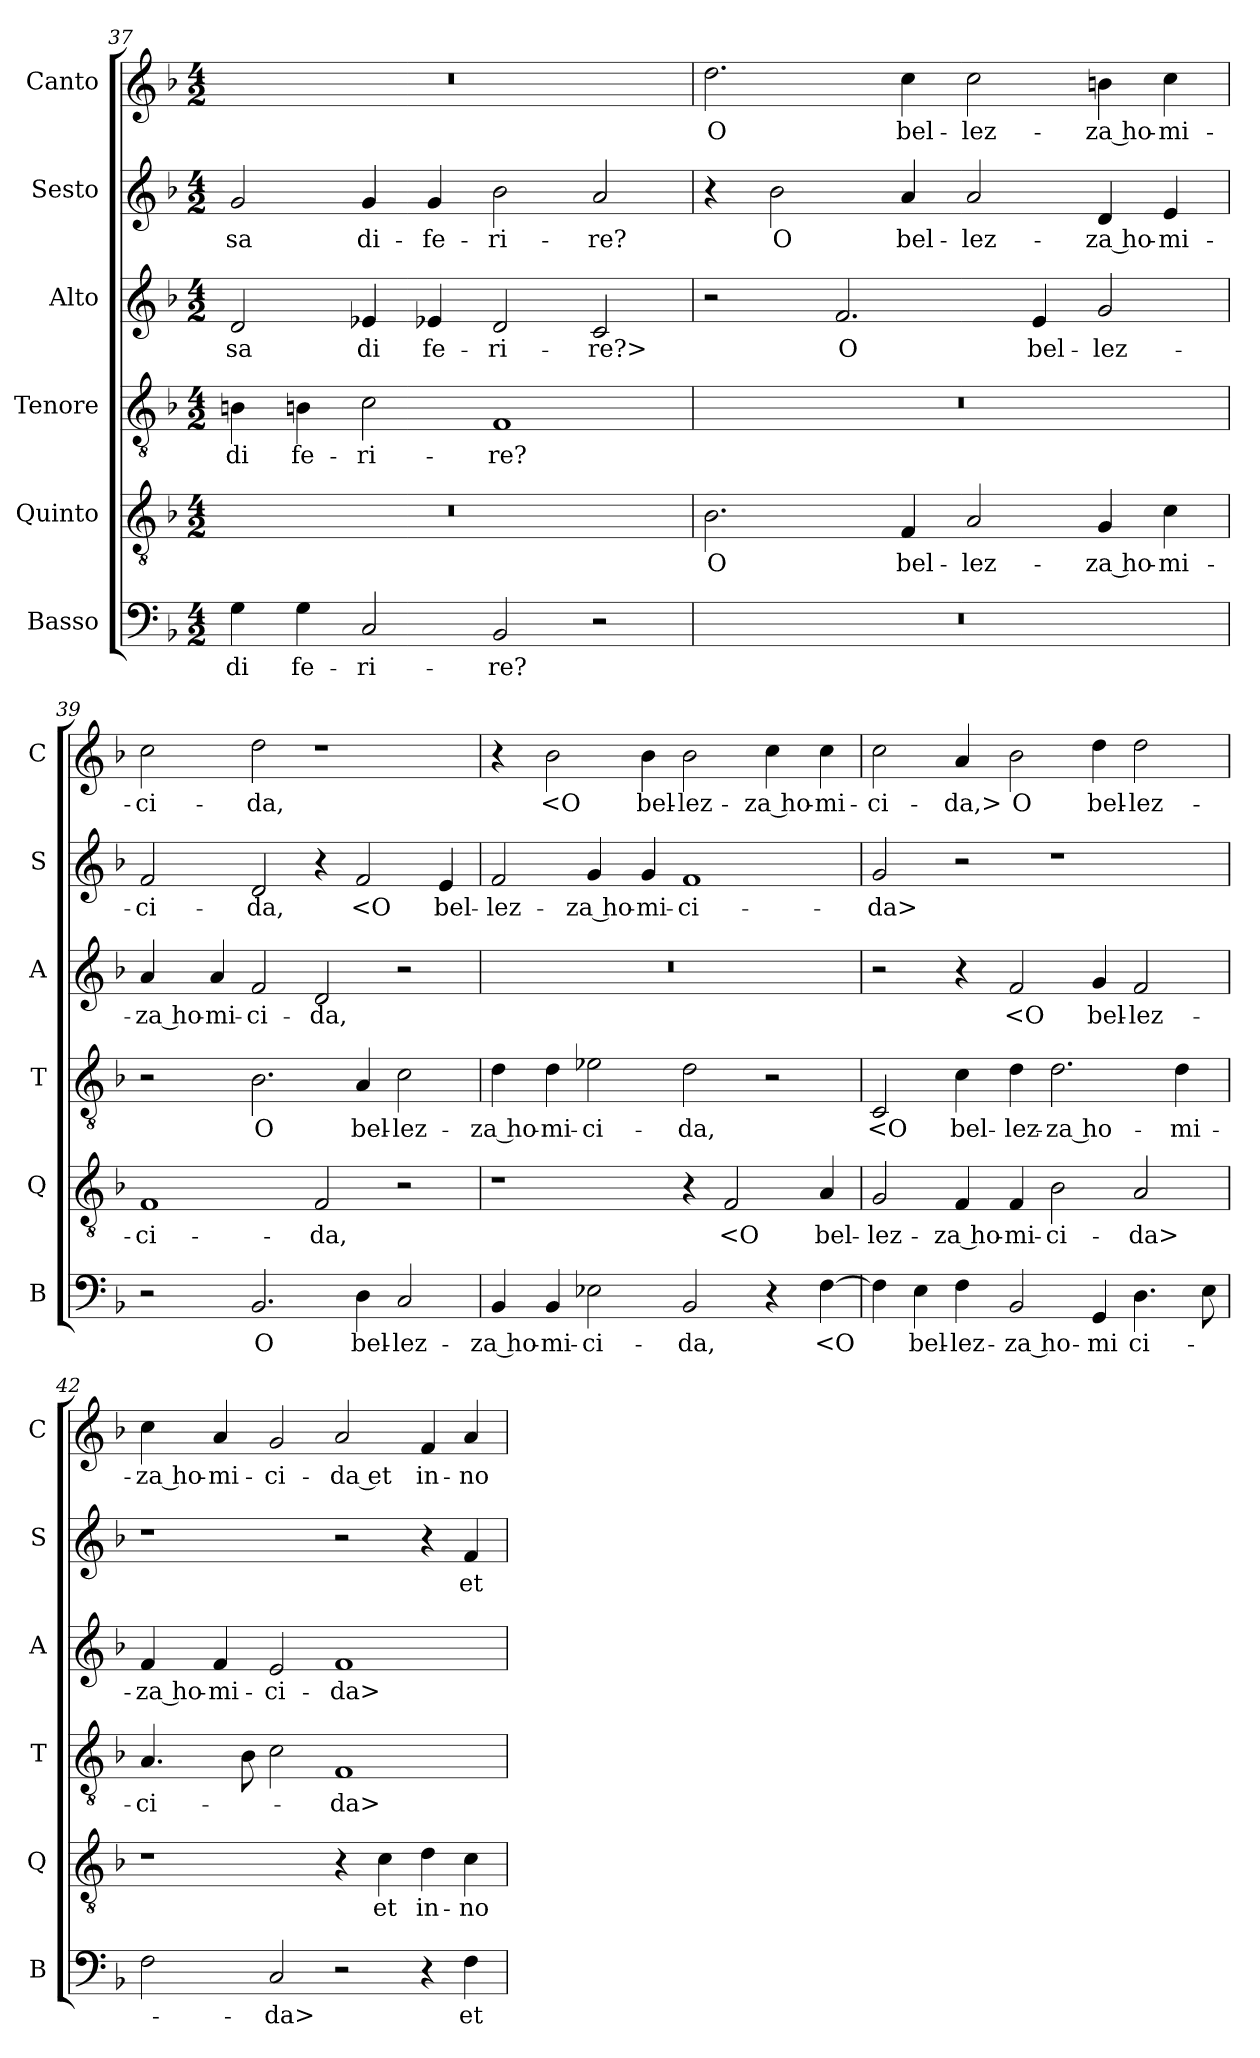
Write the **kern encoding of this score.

**kern	**text	**kern	**text	**kern	**text	**kern	**text	**kern	**text	**kern	**text
*part6	*part6	*part5	*part5	*part4	*part4	*part3	*part3	*part2	*part2	*part1	*part1
*staff6	*staff6	*staff5	*staff5	*staff4	*staff4	*staff3	*staff3	*staff2	*staff2	*staff1	*staff1
*I"Basso	*	*I"Quinto	*	*I"Tenore	*	*I"Alto	*	*I"Sesto	*	*I"Canto	*
*I'B	*	*I'Q	*	*I'T	*	*I'A	*	*I'S	*	*I'C	*
*clefF4	*	*clefGv2	*	*clefGv2	*	*clefG2	*	*clefG2	*	*clefG2	*
*k[b-]	*	*k[b-]	*	*k[b-]	*	*k[b-]	*	*k[b-]	*	*k[b-]	*
*M4/2	*	*M4/2	*	*M4/2	*	*M4/2	*	*M4/2	*	*M4/2	*
=37	=37	=37	=37	=37	=37	=37	=37	=37	=37	=37	=37
4G	di	0r	.	4Bn	di	2d	sa	2g	sa	0r	.
4G	fe-	.	.	4Bn	fe-	.	.	.	.	.	.
2C	-ri-	.	.	2c	-ri-	4e-X	di	4g	di-	.	.
.	.	.	.	.	.	4e-X	fe-	4g	-fe-	.	.
2BB-	-re?	.	.	1F	-re?	2d	-ri-	2b-	-ri-	.	.
2r	.	.	.	.	.	2c	-re?>	2a	-re?	.	.
=38	=38	=38	=38	=38	=38	=38	=38	=38	=38	=38	=38
0r	.	2.B-	O	0r	.	2r	.	4r	.	2.dd	O
.	.	.	.	.	.	.	.	2b-	O	.	.
.	.	.	.	.	.	2.f	O	.	.	.	.
.	.	4F	bel-	.	.	.	.	4a	bel-	4cc	bel-
.	.	2A	-lez-	.	.	.	.	2a	-lez-	2cc	-lez-
.	.	.	.	.	.	4e	bel-	.	.	.	.
.	.	4G	-za ho-	.	.	2g	-lez-	4d	-za ho-	4bn	-za ho-
.	.	4c	-mi-	.	.	.	.	4e	-mi-	4cc	-mi-
=39	=39	=39	=39	=39	=39	=39	=39	=39	=39	=39	=39
2r	.	1F	-ci-	2r	.	4a	-za ho-	2f	-ci-	2cc	-ci-
.	.	.	.	.	.	4a	-mi-	.	.	.	.
2.BB-	O	.	.	2.B-	O	2f	-ci-	2d	-da,	2dd	-da,
.	.	2F	-da,	.	.	2d	-da,	4r	.	1r	.
4D	bel-	.	.	4A	bel-	.	.	2f	<O	.	.
2C	-lez-	2r	.	2c	-lez-	2r	.	.	.	.	.
.	.	.	.	.	.	.	.	4e	bel-	.	.
=40	=40	=40	=40	=40	=40	=40	=40	=40	=40	=40	=40
4BB-	-za ho-	1r	.	4d	-za ho-	0r	.	2f	-lez-	4r	.
4BB-	-mi-	.	.	4d	-mi-	.	.	.	.	2b-	<O
2E-X	-ci-	.	.	2e-X	-ci-	.	.	4g	-za ho-	.	.
.	.	.	.	.	.	.	.	4g	-mi-	4b-	bel-
2BB-	-da,	4r	.	2d	-da,	.	.	1f	-ci-	2b-	-lez-
.	.	2F	<O	.	.	.	.	.	.	.	.
4r	.	.	.	2r	.	.	.	.	.	4cc	-za ho-
[4F	<O	4A	bel-	.	.	.	.	.	.	4cc	-mi-
=41	=41	=41	=41	=41	=41	=41	=41	=41	=41	=41	=41
4F]	.	2G	-lez-	2C	<O	2r	.	2g	-da>	2cc	-ci-
4E	bel-	.	.	.	.	.	.	.	.	.	.
4F	-lez-	4F	-za ho-	4c	bel-	4r	.	2r	.	4a	-da,>
2BB-	-za ho-	4F	-mi-	4d	-lez-	2f	<O	.	.	2b-	O
.	.	2B-	-ci-	2.d	-za ho-	.	.	1r	.	.	.
4GG	-mi	.	.	.	.	4g	bel-	.	.	4dd	bel-
4.D	ci-	2A	-da>	.	.	2f	-lez-	.	.	2dd	-lez-
.	.	.	.	4d	-mi-	.	.	.	.	.	.
8E	.	.	.	.	.	.	.	.	.	.	.
=42	=42	=42	=42	=42	=42	=42	=42	=42	=42	=42	=42
2F	.	1r	.	4.A	-ci-	4f	-za ho-	1r	.	4cc	-za ho-
.	.	.	.	.	.	4f	-mi-	.	.	4a	-mi-
.	.	.	.	8B-	.	.	.	.	.	.	.
2C	-da>	.	.	2c	.	2e	-ci-	.	.	2g	-ci-
2r	.	4r	.	1F	-da>	1f	-da>	2r	.	2a	-da et
.	.	4c	et	.	.	.	.	.	.	.	.
4r	.	4d	in-	.	.	.	.	4r	.	4f	in-
4F	et	4c	-no-	.	.	.	.	4f	et	4a	-no-
=	=	=	=	=	=	=	=	=	=	=	=
*-	*-	*-	*-	*-	*-	*-	*-	*-	*-	*-	*-
